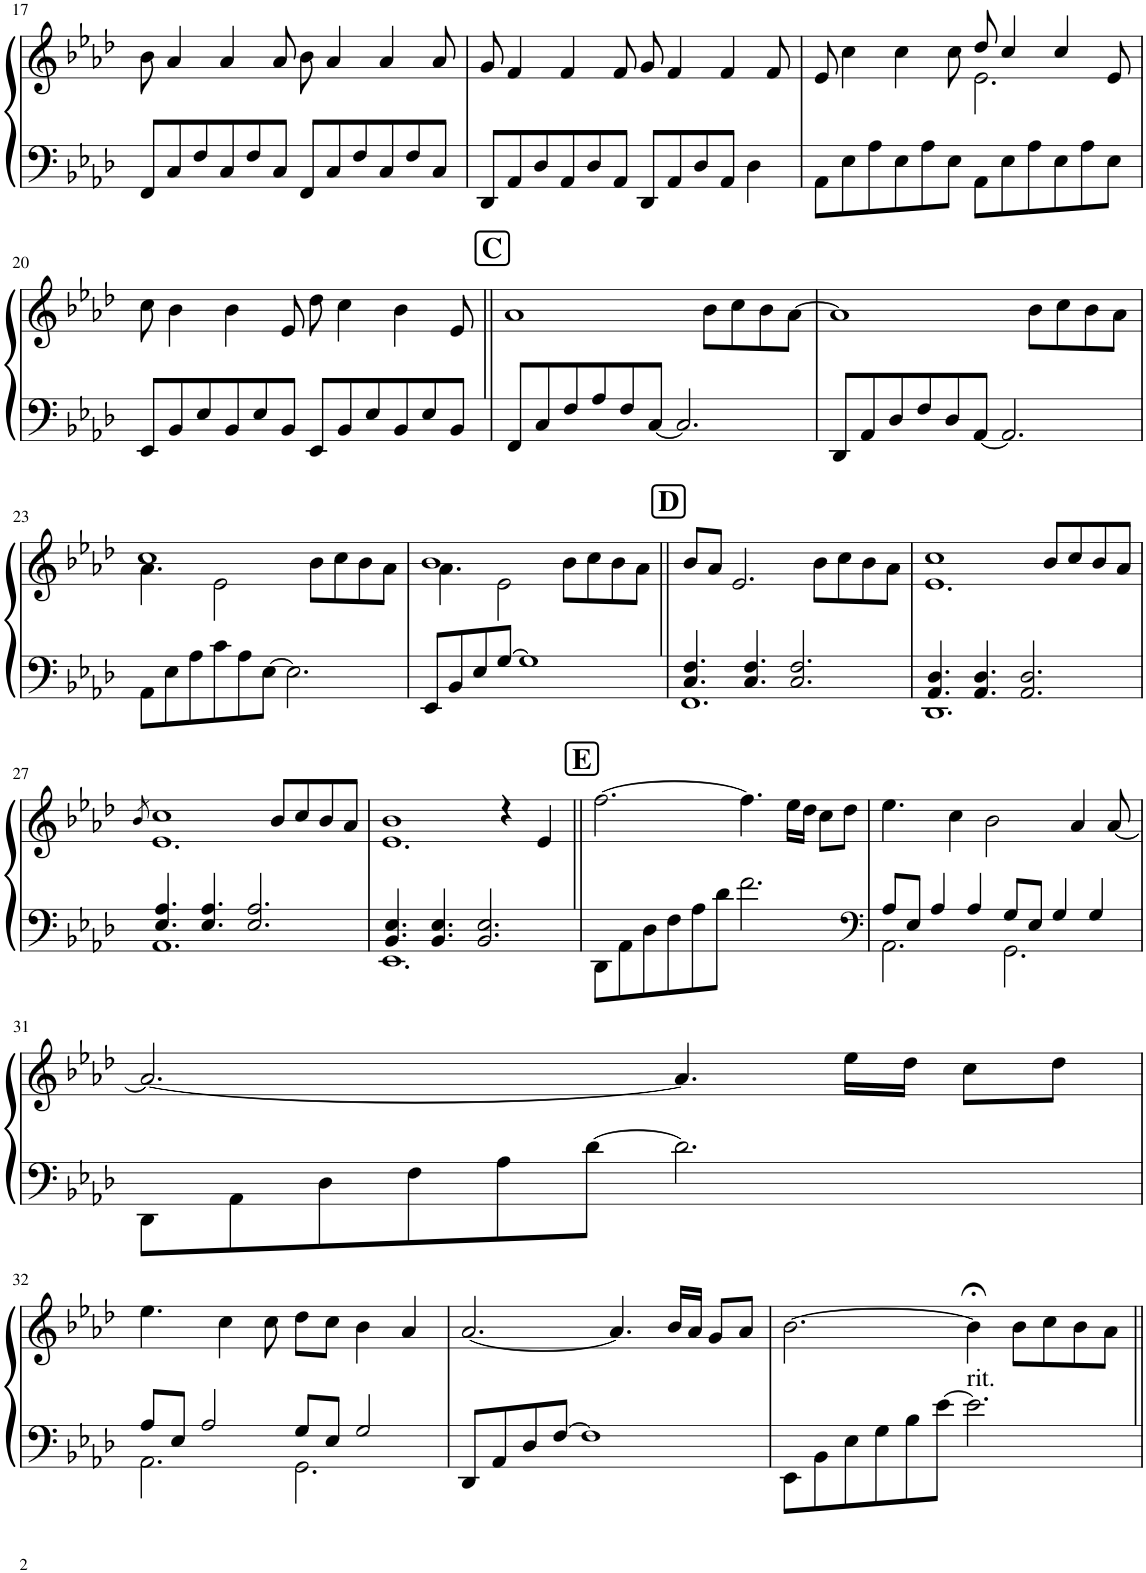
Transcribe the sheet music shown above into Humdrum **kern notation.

**kern	**kern
*part1	*part1
*staff2	*staff1
*I"Piano	*
*I'Pno.	*
!!LO:PB:g=z
*clefF4	*clefG2
*k[b-e-a-d-]	*k[b-e-a-d-]
*M6/4	*M6/4
=17	=17
8FF/L	8b-\
8C/	4a-/
8F/	.
8C/	4a-/
8F/	.
8C/J	8a-/
8FF/L	8b-\
8C/	4a-/
8F/	.
8C/	4a-/
8F/	.
8C/J	8a-/
=18	=18
8DD-/L	8g/
8AA-/	4f/
8D-/	.
8AA-/	4f/
8D-/	.
8AA-/J	8f/
8DD-/L	8g/
8AA-/	4f/
8D-/	.
8AA-/J	4f/
4D-\	.
.	8f/
=19	=19
*	*^
8AA-\L	8e-/	2.ryy
8E-\	4cc\	.
8A-\	.	.
8E-\	4cc\	.
8A-\	.	.
8E-\J	8cc\	.
8AA-\L	8dd-/	2.e-\
8E-\	4cc/	.
8A-\	.	.
8E-\	4cc/	.
8A-\	.	.
8E-\J	8e-/	.
*	*v	*v
!!LO:LB:g=z
=20	=20
8EE-/L	8cc\
8BB-/	4b-\
8E-/	.
8BB-/	4b-\
8E-/	.
8BB-/J	8e-/
8EE-/L	8dd-\
8BB-/	4cc\
8E-/	.
8BB-/	4b-\
8E-/	.
8BB-/J	8e-/
!!LO:REH:place=s1:a:B:cj:fs=14:t=C
=21||	=21||
8FF/L	1a-
8C/	.
8F/	.
8A-/	.
8F/	.
[8C/J	.
2.C/]	.
.	8b-\L
.	8cc\
.	8b-\
.	[8a-\J
=22	=22
8DD-/L	1a-]
8AA-/	.
8D-/	.
8F/	.
8D-/	.
[8AA-/J	.
2.AA-/]	.
.	8b-\L
.	8cc\
.	8b-\
.	8a-\J
!!LO:LB:g=z
=23	=23
*	*^
8AA-\L	1cc	4.a-\
8E-\	.	.
8A-\	.	.
8c\	.	2e-\
8A-\	.	.
[8E-\J	.	.
2.E-\]	.	.
.	.	2ryy
.	8b-\L	.
.	8cc\	.
.	8b-\	.
.	8a-\J	8ryy
=24	=24	=24
8EE-/L	1b-	4.a-\
8BB-/	.	.
8E-/	.	.
[8G/J	.	2e-\
1G]	.	.
.	.	2ryy
.	8b-\L	.
.	8cc\	.
.	8b-\	.
.	8a-\J	8ryy
*	*v	*v
!!LO:REH:place=s1:a:B:cj:fs=14:t=D
=25||	=25||
*^	*
4.C/ 4.F/	1.FF	8b-/L
.	.	8a-/J
.	.	2.e-/
4.C/ 4.F/	.	.
2.C/ 2.F/	.	.
.	.	8b-\L
.	.	8cc\
.	.	8b-\
.	.	8a-\J
=26	=26	=26
*	*	*^
4.AA-/ 4.D-/	1.DD-	1cc	1.e-
4.AA-/ 4.D-/	.	.	.
2.AA-/ 2.D-/	.	.	.
.	.	8b-/L	.
.	.	8cc/	.
.	.	8b-/	.
.	.	8a-/J	.
!!LO:LB:g=z	!!
=27	=27	=27	=27
.	.	8qb-/	.
4.E-/ 4.A-/	1.AA-	1cc	1.e-
4.E-/ 4.A-/	.	.	.
2.E-/ 2.A-/	.	.	.
.	.	8b-/L	.
.	.	8cc/	.
.	.	8b-/	.
.	.	8a-/J	.
=28	=28	=28	=28
4.BB-/ 4.E-/	1.EE-	1b-	1.e-
4.BB-/ 4.E-/	.	.	.
2.BB-/ 2.E-/	.	.	.
.	.	4r	.
.	.	4e-/	.
*v	*v	*	*
*	*v	*v
!!LO:REH:place=s1:a:B:cj:fs=14:t=E
=29||	=29||
8DD-\L	[2.ff\
8AA-\	.
8D-\	.
8F\	.
8A-\	.
8d-\J	.
2.f\	4.ff\]
.	16ee-\LL
.	16dd-\JJ
.	8cc\L
.	8dd-\J
=30	=30
*clefF4	*
*^	*
8A-/L	2.AA-\	4.ee-\
8E-/J	.	.
4A-/	.	.
.	.	4cc\
4A-/	.	.
.	.	2b-\
8G/L	2.GG\	.
8E-/J	.	.
4G/	.	.
.	.	4a-/
4G/	.	.
.	.	[8a-/
*v	*v	*
!!LO:LB:g=z
=31	=31
8DD-\L	2.a-/_
8AA-\	.
8D-\	.
8F\	.
8A-\	.
[8d-\J	.
2.d-\]	4.a-/]
.	16ee-\LL
.	16dd-\JJ
.	8cc\L
.	8dd-\J
!!LO:LB:g=z
=32	=32
*^	*
8A-/L	2.AA-\	4.ee-\
8E-/J	.	.
2A-/	.	.
.	.	4cc\
.	.	8cc\
8G/L	2.GG\	8dd-\L
8E-/J	.	8cc\J
2G/	.	4b-\
.	.	4a-/
*v	*v	*
=33	=33
8DD-/L	[2.a-/
8AA-/	.
8D-/	.
[8F/J	.
1F]	.
.	4.a-/]
.	16b-/LL
.	16a-/JJ
.	8g/L
.	8a-/J
=34	=34
8EE-\L	[2.b-\
8BB-\	.
8E-\	.
8G\	.
8B-\	.
[8e-\J	.
!	!LO:TX:b:t=rit.
2.e-\]	4b-;<\]
.	8b-\L
.	8cc\
.	8b-\
.	8a-\J
=||	=||
*-	*-
